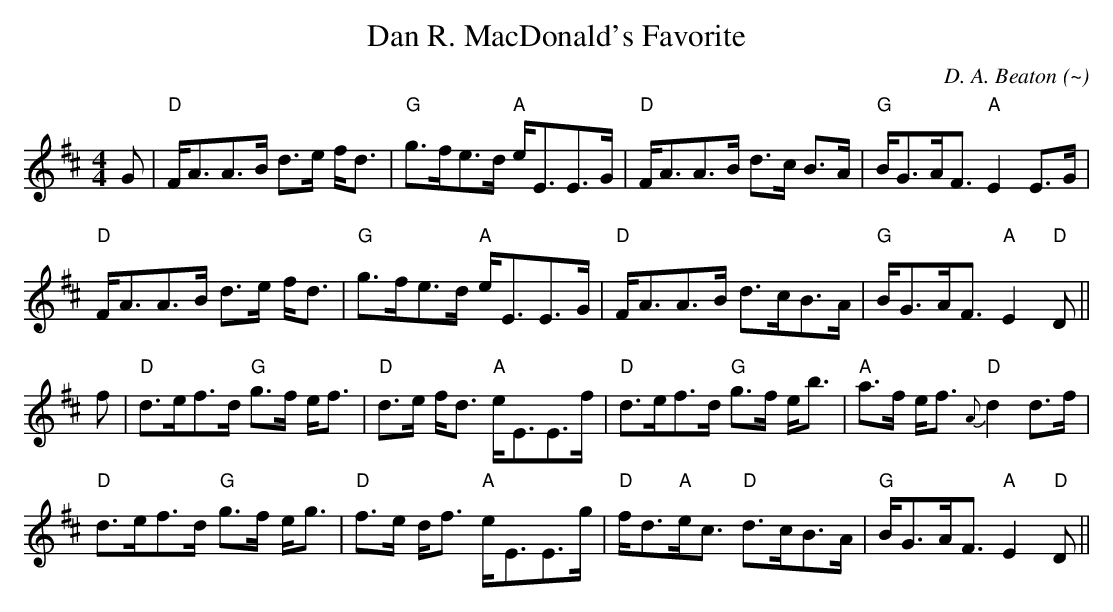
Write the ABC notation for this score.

X:1
T:Dan R. MacDonald's Favorite
M:4/4
L:1/8
C:D. A. Beaton
O:~
K:D
G|"D"F<AA>B d>e f<d|"G"g>fe>d "A"e<EE>G|"D"F<AA>B d>c B>A|
"G"B<GA<F "A"E2 E>G|!
"D"F<AA>B d>e f<d|"G" g>fe>d "A"e<EE>G|"D"F<AA>B d>cB>A|
"G"B<GA<F "A"E2 "D"D||!
f|"D"d>ef>d "G"g>f e<f|"D"d>e f<d "A"e<EE>f|"D"d>ef>d "G"g>f e<b|
"A"a>f e<f {A}"D"d2 d>f|!
"D"d>ef>d "G"g>f e<g|"D"f>e d<f "A"e<EE>g|"D"f<d"A"e<c "D"d>cB>A|
"G"B<GA<F "A"E2 "D"D||
